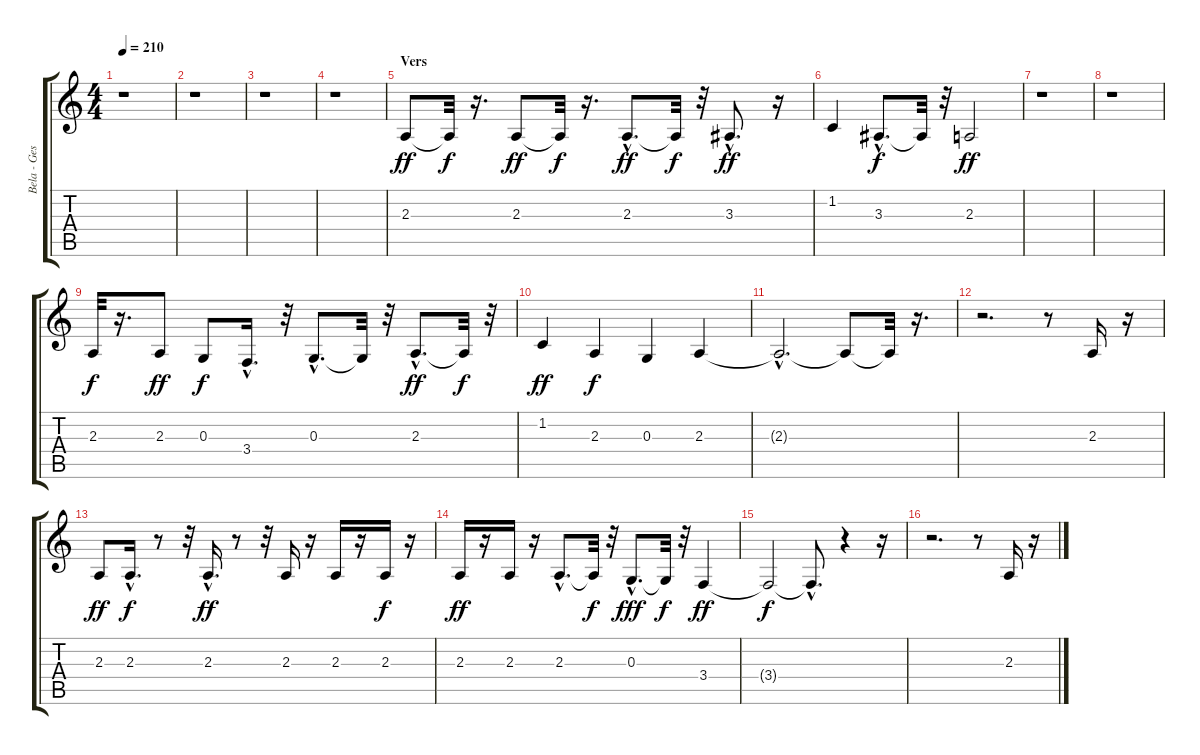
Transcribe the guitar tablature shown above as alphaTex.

\track ("Bela - Gesang" "Bela - Ges") {instrument bassoon}
\staff {score tabs}
\tuning (E4 B3 G3 D3 A2 E2) {hide}
\ts (4 4)
\tempo 210
\clef g2
\ks c
r.1{dy f} |
r.1 |
r.1 |
r.1 |
\section ("" "Vers")
2.3.8{dy ff} 2.3{t}.32{dy f} r.16{d} 2.3.8{dy ff} 2.3{t}.32{dy f} r.16{d} 2.3{hac}.8{d dy ff} 2.3{t}.32{dy f} r.32 3.3{hac}.8{d dy ff} r.16 |
1.2.4 3.3{hac}.8{d dy f} 3.3{t}.32 r.32 2.3.2{dy ff} |
r.1 |
r.1 |
2.3.32{dy f} r.16{d} 2.3.8{dy ff} 0.3.8{dy f} 3.4{hac}.16{d} r.32 0.3{hac}.8{d} 0.3{t}.32 r.32 2.3{hac}.8{d dy ff} 2.3{t}.32{dy f} r.32 |
1.2.4{dy ff} 2.3.4{dy f} 0.3.4 2.3.4 |
2.3{hac t}.2{d} 2.3{t}.8 2.3{t}.32 r.16{d} |
r.2{d} r.8 2.3.16 r.16 |
2.3.8{dy ff} 2.3{hac}.16{d dy f} r.8 r.32 2.3{hac}.16{d dy ff} r.8 r.32 2.3.16 r.16 2.3.16 r.16 2.3.16{dy f} r.16 |
2.3.16{dy ff} r.16 2.3.16 r.16 2.3{hac}.8{d} 2.3{t}.32{dy f} r.32 0.3{hac}.8{d dy fff} 0.3{t}.32{dy f} r.32 3.4.4{dy ff} |
3.4{t}.2{dy f} 3.4{hac t}.8{d} r.4 r.16 |
r.2{d} r.8 2.3.16 r.16
